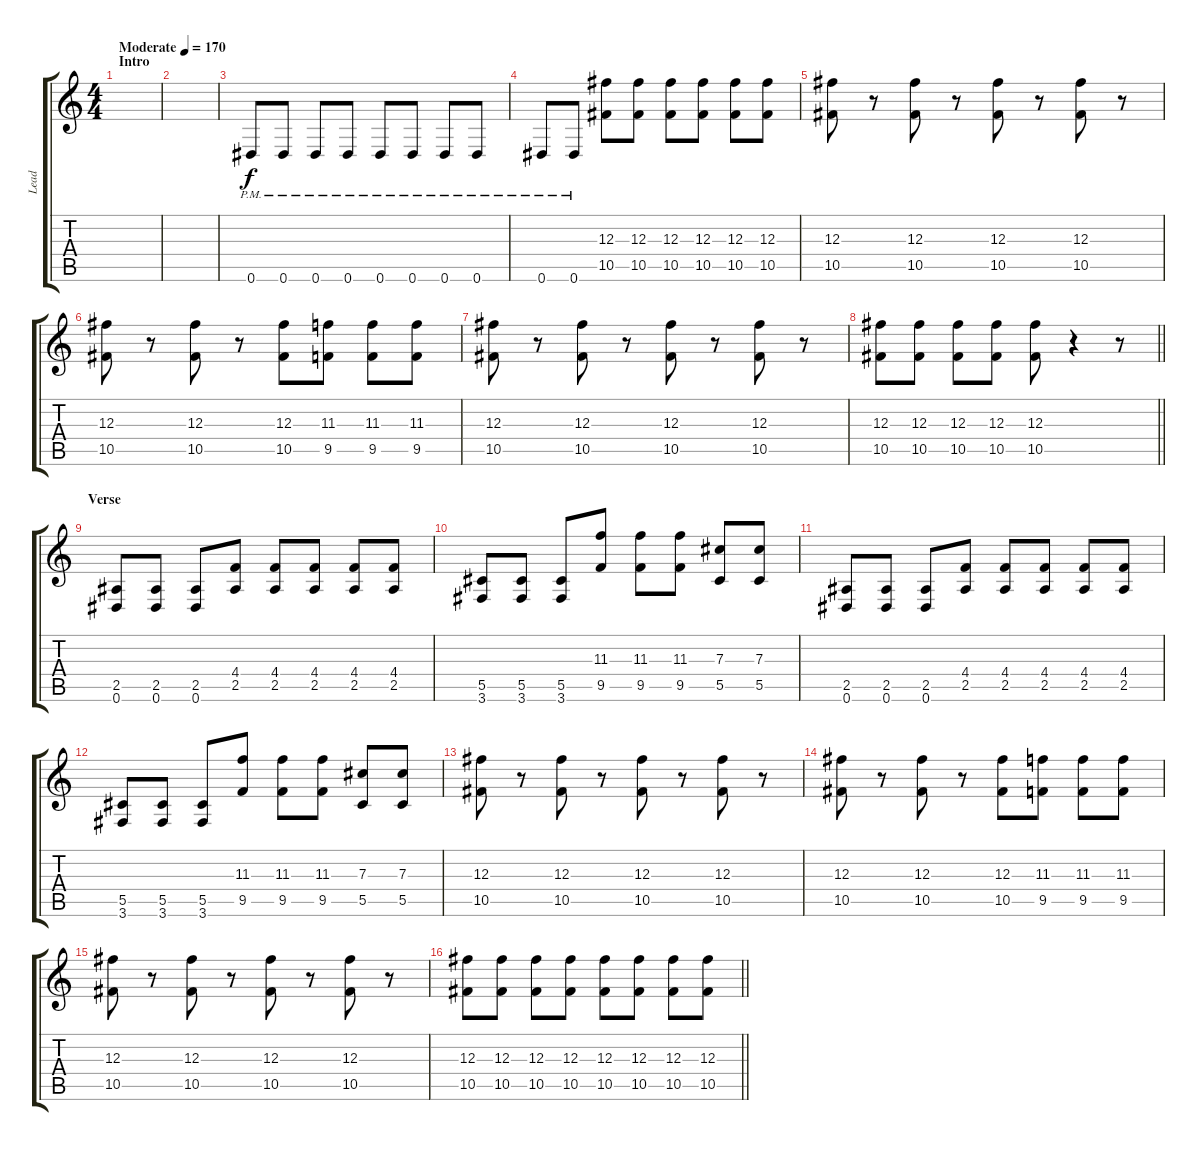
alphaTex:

\track ("Lead" "Lead") {instrument distortionguitar}
\staff {score tabs}
\tuning (Eb4 Bb3 Gb3 Db3 Ab2 Eb2) {hide}
\ts (4 4)
\section ("" "Intro")
\tempo (170 "Moderate")
\clef g2
\ks c
|
|
0.6{pm}.8 0.6{pm}.8 0.6{pm}.8 0.6{pm}.8 0.6{pm}.8 0.6{pm}.8 0.6{pm}.8 0.6{pm}.8 |
0.6{pm}.8 0.6{pm}.8 (12.3 10.5).8 (12.3 10.5).8 (12.3 10.5).8 (12.3 10.5).8 (12.3 10.5).8 (12.3 10.5).8 |
(12.3 10.5).8 r.8 (12.3 10.5).8 r.8 (12.3 10.5).8 r.8 (12.3 10.5).8 r.8 |
(12.3 10.5).8 r.8 (12.3 10.5).8 r.8 (12.3 10.5).8 (11.3 9.5).8 (11.3 9.5).8 (11.3 9.5).8 |
(12.3 10.5).8 r.8 (12.3 10.5).8 r.8 (12.3 10.5).8 r.8 (12.3 10.5).8 r.8 |
\barLineRight lightlight
(12.3 10.5).8 (12.3 10.5).8 (12.3 10.5).8 (12.3 10.5).8 (12.3 10.5).8 r.4 r.8 |
\section ("" "Verse")
(2.5 0.6).8 (2.5 0.6).8 (2.5 0.6).8 (4.4 2.5).8 (4.4 2.5).8 (4.4 2.5).8 (4.4 2.5).8 (4.4 2.5).8 |
(5.5 3.6).8 (5.5 3.6).8 (5.5 3.6).8 (11.3 9.5).8 (11.3 9.5).8 (11.3 9.5).8 (7.3 5.5).8 (7.3 5.5).8 |
(2.5 0.6).8 (2.5 0.6).8 (2.5 0.6).8 (4.4 2.5).8 (4.4 2.5).8 (4.4 2.5).8 (4.4 2.5).8 (4.4 2.5).8 |
(5.5 3.6).8 (5.5 3.6).8 (5.5 3.6).8 (11.3 9.5).8 (11.3 9.5).8 (11.3 9.5).8 (7.3 5.5).8 (7.3 5.5).8 |
(12.3 10.5).8 r.8 (12.3 10.5).8 r.8 (12.3 10.5).8 r.8 (12.3 10.5).8 r.8 |
(12.3 10.5).8 r.8 (12.3 10.5).8 r.8 (12.3 10.5).8 (11.3 9.5).8 (11.3 9.5).8 (11.3 9.5).8 |
(12.3 10.5).8 r.8 (12.3 10.5).8 r.8 (12.3 10.5).8 r.8 (12.3 10.5).8 r.8 |
\barLineRight lightlight
(12.3 10.5).8 (12.3 10.5).8 (12.3 10.5).8 (12.3 10.5).8 (12.3 10.5).8 (12.3 10.5).8 (12.3 10.5).8 (12.3 10.5).8
